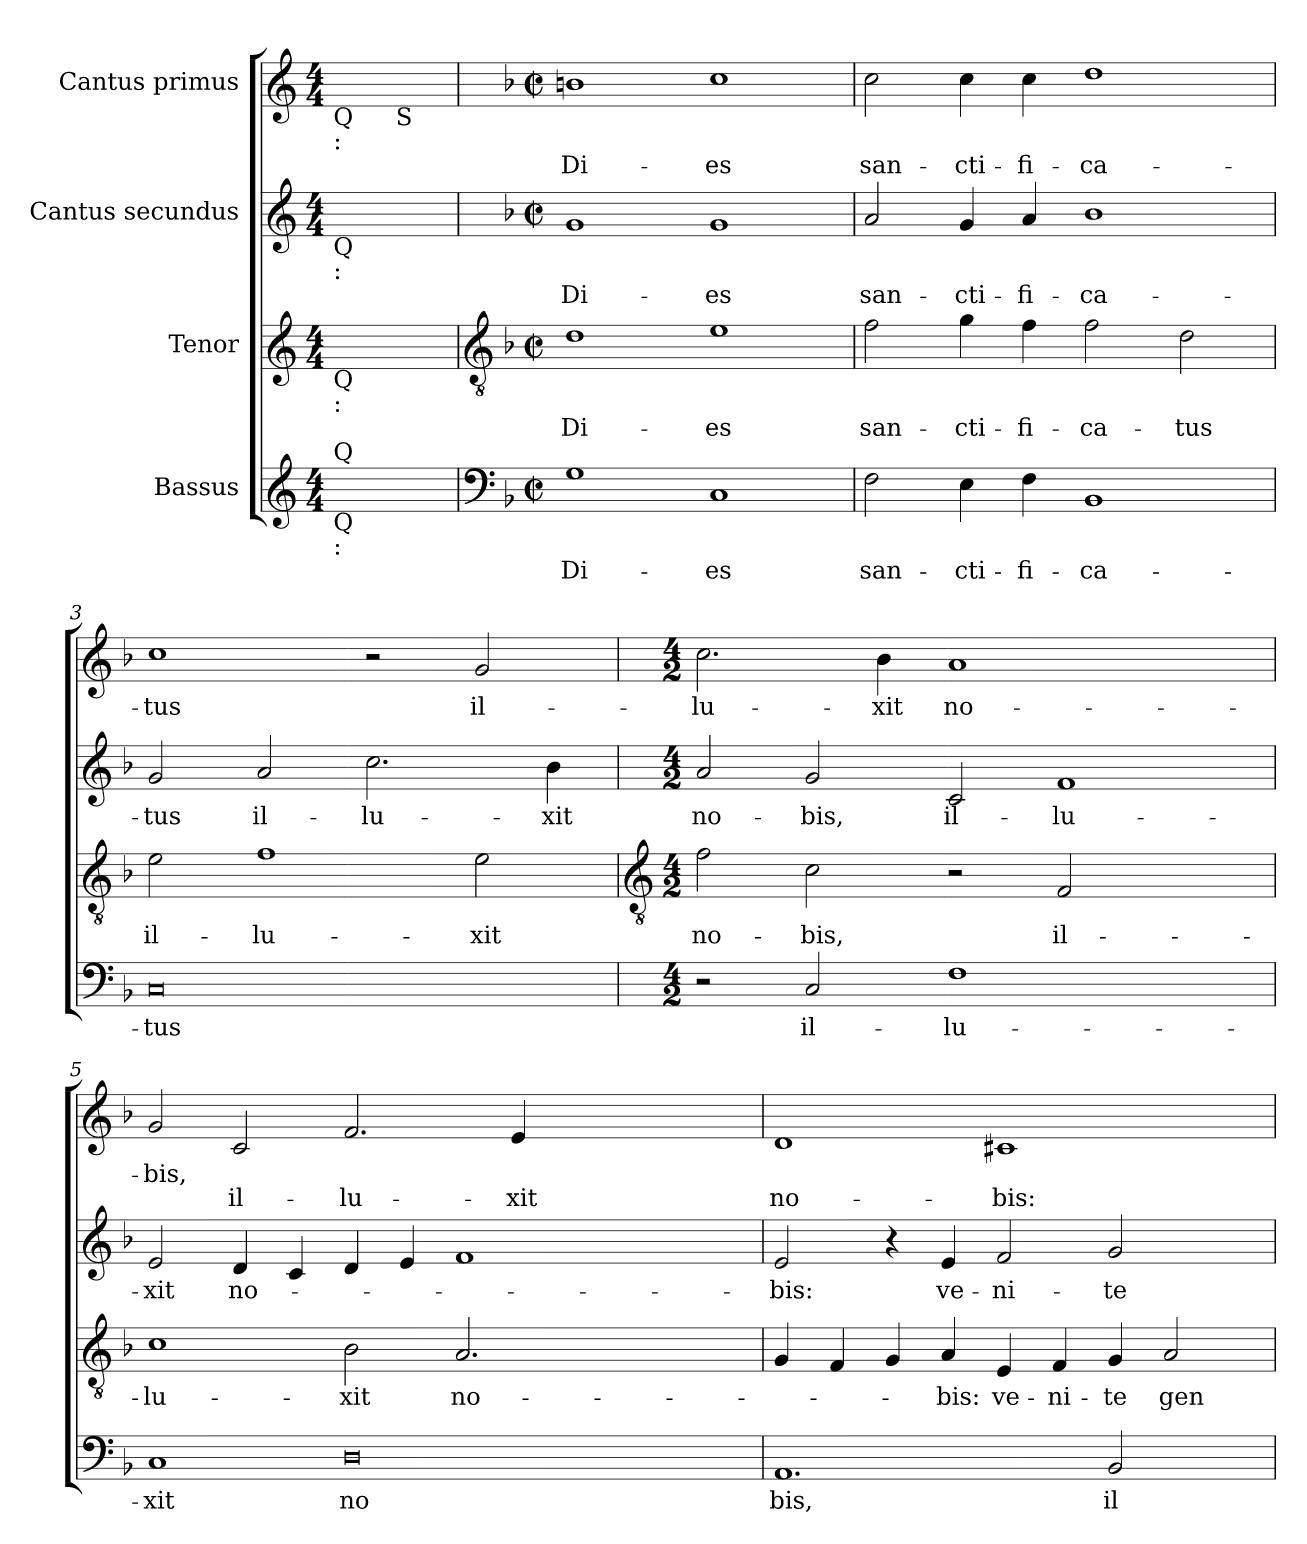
**kern	**text	**kern	**text	**kern	**text	**kern	**text	**text
*part4	*part4	*part3	*part3	*part2	*part2	*part1	*part1	*part1
*staff4	*staff4	*staff3	*staff3	*staff2	*staff2	*staff1	*staff1	*staff1
*I"Bassus	*	*I"Tenor	*	*I"Cantus secundus	*	*I"Cantus primus	*	*
*clefG2	*	*clefG2	*	*clefG2	*	*clefG2	*	*
*k[]	*	*k[]	*	*k[]	*	*k[]	*	*
*C:	*	*C:	*	*C:	*	*C:	*	*
*M4/4	*	*M4/4	*	*M4/4	*	*M4/4	*	*
=	=	=	=	=	=	=	=	=
!	!	!	!	!	!	!LO:TX:b:t=Q	!	!
!	!	!	!	!	!	!LO:TX:b:t=&colon;	!	!
!	!	!	!	!LO:TX:b:t=Q	!	!	!	!
!	!	!	!	!LO:TX:b:t=&colon;	!	!	!	!
!	!	!LO:TX:b:t=Q	!	!	!	!	!	!
!	!	!LO:TX:b:t=&colon;	!	!	!	!	!	!
!LO:TX:b:t=Q	!	!	!	!	!	!	!	!
!LO:TX:b:t=&colon;	!	!	!	!	!	!	!	!
!LO:TX:a:t=Q	!	!	!	!	!	!	!	!
4ryy	.	4ryy	.	4ryy	.	4ryy	.	.
!	!	!	!	!	!	!LO:TX:b:t=S	!	!
4ryy	.	4ryy	.	4ryy	.	4ryy	.	.
!!LO:LB:g=z
=1	=1	=1	=1	=1	=1	=1	=1	=1
*clefF4	*	*clefGv2	*	*	*	*	*	*
*k[b-]	*	*k[b-]	*	*k[b-]	*	*k[b-]	*	*
*F:	*	*F:	*	*F:	*	*F:	*	*
*M4/2	*	*M4/2	*	*M4/2	*	*M4/2	*	*
*met(c|)	*	*met(c|)	*	*met(c|)	*	*met(c|)	*	*
!	!LO:LY:b	!	!LO:LY:b	!	!LO:LY:b	!	!LO:LY:b	!
1G	Di-	1d	Di-	1g	Di-	1bn	Di-	.
!	!LO:LY:b	!	!LO:LY:b	!	!LO:LY:b	!	!LO:LY:b	!
1C	-es	1e	-es	1g	-es	1cc	-es	.
=2	=2	=2	=2	=2	=2	=2	=2	=2
!	!LO:LY:b	!	!LO:LY:b	!	!LO:LY:b	!	!LO:LY:b	!
2F	san-	2f	san-	2a	san-	2cc	san-	.
!	!LO:LY:b	!	!LO:LY:b	!	!LO:LY:b	!	!LO:LY:b	!
4E	-cti-	4g	-cti-	4g	-cti-	4cc	-cti-	.
!	!LO:LY:b	!	!LO:LY:b	!	!LO:LY:b	!	!LO:LY:b	!
4F	-fi-	4f	-fi-	4a	-fi-	4cc	-fi-	.
!	!LO:LY:b	!	!LO:LY:b	!	!LO:LY:b	!	!LO:LY:b	!
1BB-	-ca-	2f	-ca-	1b-	-ca-	1dd	-ca-	.
!	!	!	!LO:LY:b	!	!	!	!	!
.	.	2d	-tus	.	.	.	.	.
=3	=3	=3	=3	=3	=3	=3	=3	=3
!	!LO:LY:b	!	!LO:LY:b	!	!LO:LY:b	!	!LO:LY:b	!
0C	-tus	2e	il-	2g	-tus	1cc	-tus	.
!	!	!	!LO:LY:b	!	!LO:LY:b	!	!	!
.	.	1f	-lu-	2a	il-	.	.	.
!	!	!	!	!	!LO:LY:b	!	!	!
.	.	.	.	2.cc	-lu-	2r	.	.
!	!	!	!LO:LY:b	!	!	!	!LO:LY:b	!
.	.	2e	-xit	.	.	2g	il-	.
!	!	!	!	!	!LO:LY:b	!	!	!
.	.	.	.	4b-	-xit	.	.	.
!!LO:LB:g=z
=4	=4	=4	=4	=4	=4	=4	=4	=4
*	*	*clefGv2	*	*	*	*	*	*
*M4/2	*	*M4/2	*	*M4/2	*	*M4/2	*	*
!	!	!	!LO:LY:b	!	!LO:LY:b	!	!LO:LY:b	!
2r	.	2f	no-	2a	no-	2.cc	-lu-	.
!	!LO:LY:b	!	!LO:LY:b	!	!LO:LY:b	!	!	!
2C	il-	2c	-bis,	2g	-bis,	.	.	.
!	!	!	!	!	!	!	!LO:LY:b	!
.	.	.	.	.	.	4b-	-xit	.
!	!LO:LY:b	!	!	!	!LO:LY:b	!	!LO:LY:b	!
1F	-lu-	2r	.	2c	il-	1a	no-	.
!	!	!	!LO:LY:b	!	!LO:LY:b	!	!	!
.	.	2F	il-	1f	-lu-	.	.	.
2ryy	.	2ryy	.	.	.	2ryy	.	.
=5	=5	=5	=5	=5	=5	=5	=5	=5
!	!LO:LY:b	!	!LO:LY:b	!	!LO:LY:b	!	!LO:LY:b	!
1C	-xit	1c	-lu-	2e	-xit	2g	-bis,	.
!	!	!	!	!	!LO:LY:b	!	!	!LO:LY:b
.	.	.	.	4d	no-	2c	.	il-
.	.	.	.	4c	.	.	.	.
!	!LO:LY:b	!	!LO:LY:b	!	!	!	!	!LO:LY:b
0D	no	2B-	-xit	4d	.	2.f	.	-lu-
.	.	.	.	4e	.	.	.	.
!	!	!	!LO:LY:b	!	!	!	!	!
.	.	2.A	no-	1f	.	.	.	.
!	!	!	!	!	!	!	!	!LO:LY:b
.	.	.	.	.	.	4e	.	-xit
.	.	.	.	.	.	1ryy	.	.
.	.	2.ryy	.	.	.	.	.	.
.	.	.	.	2ryy	.	.	.	.
=6	=6	=6	=6	=6	=6	=6	=6	=6
!	!LO:LY:b	!	!	!	!LO:LY:b	!	!	!LO:LY:b
1.AA	bis,	4G	.	2e	-bis:	1d	.	no-
.	.	4F	.	.	.	.	.	.
.	.	4G	.	4r	.	.	.	.
!	!	!	!LO:LY:b	!	!LO:LY:b	!	!	!
.	.	4A	-bis:	4e	ve-	.	.	.
!	!	!	!LO:LY:b	!	!LO:LY:b	!	!	!LO:LY:b
.	.	4E	ve-	2f	-ni-	1c#X	.	-bis:
!	!	!	!LO:LY:b	!	!	!	!	!
.	.	4F	-ni-	.	.	.	.	.
!	!LO:LY:b	!	!LO:LY:b	!	!LO:LY:b	!	!	!
2BB-	il-	4G	-te	2g	-te	.	.	.
!	!	!	!LO:LY:b	!	!	!	!	!
.	.	2A	gen-	.	.	.	.	.
4ryy	.	.	.	4ryy	.	4ryy	.	.
=	=	=	=	=	=	=	=	=
*-	*-	*-	*-	*-	*-	*-	*-	*-
